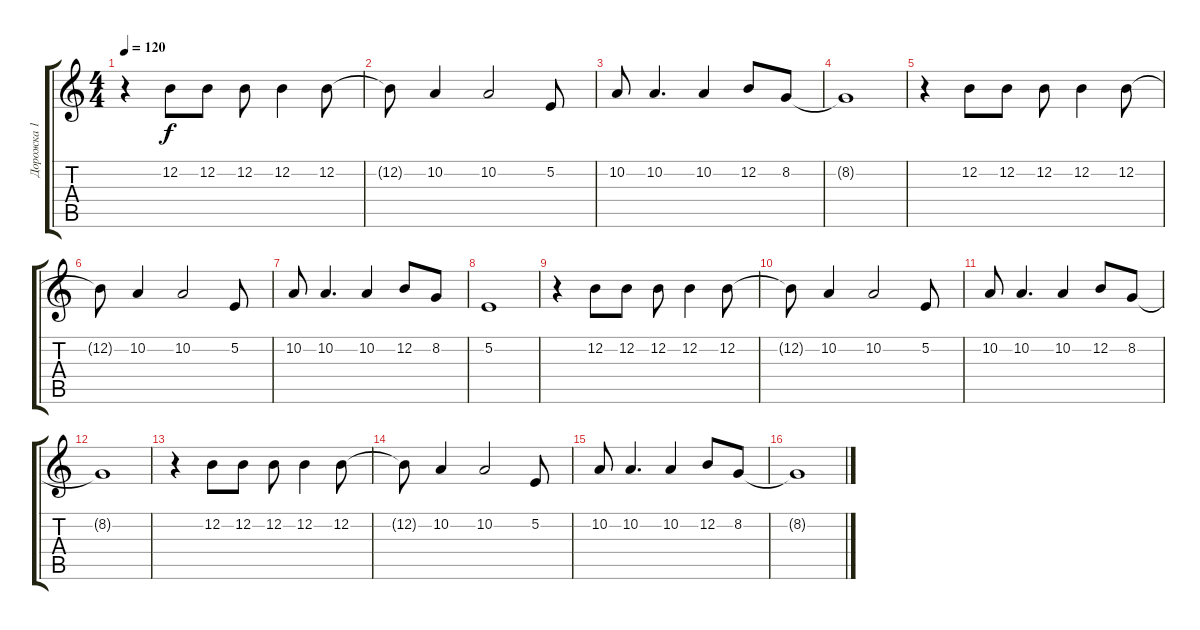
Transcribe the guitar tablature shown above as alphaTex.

\track ("Дорожка 1" "Дорожка 1") {instrument lead1square}
\staff {score tabs}
\tuning (E4 B3 G3 D3 A2 E2) {hide}
\ts (4 4)
\tempo 120
\clef g2
\ks c
r.4{dy f} 12.2.8 12.2.8 12.2.8 12.2.4 12.2.8 |
12.2{t}.8 10.2.4 10.2.2 5.2.8 |
10.2.8 10.2.4{d} 10.2.4 12.2.8 8.2.8 |
8.2{t}.1 |
r.4 12.2.8 12.2.8 12.2.8 12.2.4 12.2.8 |
12.2{t}.8 10.2.4 10.2.2 5.2.8 |
10.2.8 10.2.4{d} 10.2.4 12.2.8 8.2.8 |
5.2.1 |
r.4 12.2.8 12.2.8 12.2.8 12.2.4 12.2.8 |
12.2{t}.8 10.2.4 10.2.2 5.2.8 |
10.2.8 10.2.4{d} 10.2.4 12.2.8 8.2.8 |
8.2{t}.1 |
r.4 12.2.8 12.2.8 12.2.8 12.2.4 12.2.8 |
12.2{t}.8 10.2.4 10.2.2 5.2.8 |
10.2.8 10.2.4{d} 10.2.4 12.2.8 8.2.8 |
8.2{t}.1
